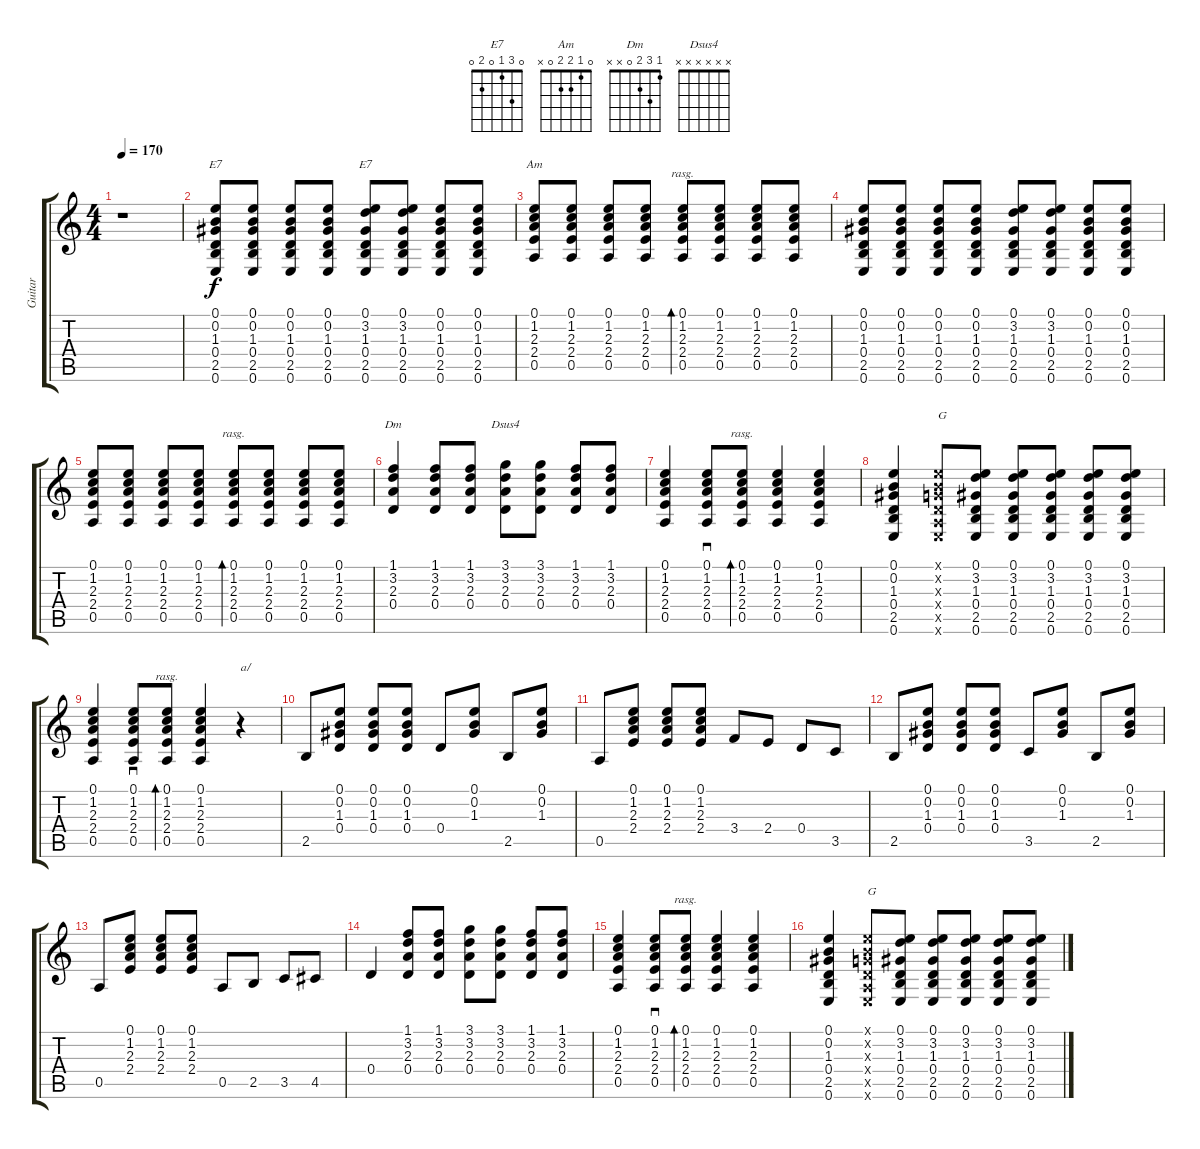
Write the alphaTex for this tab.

\track ("Guitar" "Guitar") {instrument acousticguitarnylon}
\staff {score tabs}
\tuning (E4 B3 G3 D3 A2 E2) {hide}
\chord ("E7" 0 0 1 0 2 0)
\chord ("E7" 0 3 1 0 2 0)
\chord ("Am" 0 1 2 2 0 x)
\chord ("Dm" 1 3 2 0 x x)
\chord ("Dsus4" x x x x x x)
\ts (4 4)
\tempo 170
\clef g2
\ks c
r.1{dy f instrument acousticguitarnylon} |
(0.1 0.2 1.3 0.4 2.5 0.6).8{ch "E7"} (0.1 0.2 1.3 0.4 2.5 0.6).8 (0.1 0.2 1.3 0.4 2.5 0.6).8 (0.1 0.2 1.3 0.4 2.5 0.6).8 (0.1 3.2 1.3 0.4 2.5 0.6).8{ch "E7"} (0.1 3.2 1.3 0.4 2.5 0.6).8 (0.1 0.2 1.3 0.4 2.5 0.6).8 (0.1 0.2 1.3 0.4 2.5 0.6).8 |
(0.1 1.2 2.3 2.4 0.5).8{ch "Am"} (0.1 1.2 2.3 2.4 0.5).8 (0.1 1.2 2.3 2.4 0.5).8 (0.1 1.2 2.3 2.4 0.5).8 (0.1 1.2 2.3 2.4 0.5).8{bd 120 rasg ii} (0.1 1.2 2.3 2.4 0.5).8 (0.1 1.2 2.3 2.4 0.5).8 (0.1 1.2 2.3 2.4 0.5).8 |
(0.1 0.2 1.3 0.4 2.5 0.6).8 (0.1 0.2 1.3 0.4 2.5 0.6).8 (0.1 0.2 1.3 0.4 2.5 0.6).8 (0.1 0.2 1.3 0.4 2.5 0.6).8 (0.1 3.2 1.3 0.4 2.5 0.6).8 (0.1 3.2 1.3 0.4 2.5 0.6).8 (0.1 0.2 1.3 0.4 2.5 0.6).8 (0.1 0.2 1.3 0.4 2.5 0.6).8 |
(0.1 1.2 2.3 2.4 0.5).8 (0.1 1.2 2.3 2.4 0.5).8 (0.1 1.2 2.3 2.4 0.5).8 (0.1 1.2 2.3 2.4 0.5).8 (0.1 1.2 2.3 2.4 0.5).8{bd 120 rasg ii} (0.1 1.2 2.3 2.4 0.5).8 (0.1 1.2 2.3 2.4 0.5).8 (0.1 1.2 2.3 2.4 0.5).8 |
(1.1 3.2 2.3 0.4).4{ch "Dm"} (1.1 3.2 2.3 0.4).8 (1.1 3.2 2.3 0.4).8 (3.1 3.2 2.3 0.4).8{ch "Dsus4"} (3.1 3.2 2.3 0.4).8 (1.1 3.2 2.3 0.4).8 (1.1 3.2 2.3 0.4).8 |
(0.1 1.2 2.3 2.4 0.5).4 (0.1 1.2 2.3 2.4 0.5).8{sd} (0.1 1.2 2.3 2.4 0.5).8{bd 120 rasg ii} (0.1 1.2 2.3 2.4 0.5).4 (0.1 1.2 2.3 2.4 0.5).4 |
(0.1 0.2 1.3 0.4 2.5 0.6).4 (0.1{x} 0.2{x} 0.3{x} 0.4{x} 0.5{x} 0.6{x}).8{txt "G"} (0.1 3.2 1.3 0.4 2.5 0.6).8 (0.1 3.2 1.3 0.4 2.5 0.6).8 (0.1 3.2 1.3 0.4 2.5 0.6).8 (0.1 3.2 1.3 0.4 2.5 0.6).8 (0.1 3.2 1.3 0.4 2.5 0.6).8 |
(0.1 1.2 2.3 2.4 0.5).4 (0.1 1.2 2.3 2.4 0.5).8{sd} (0.1 1.2 2.3 2.4 0.5).8{bd 120 rasg ii} (0.1 1.2 2.3 2.4 0.5).4 r.4{txt "a/"} |
2.5.8 (0.1 0.2 1.3 0.4).8 (0.1 0.2 1.3 0.4).8 (0.1 0.2 1.3 0.4).8 0.4.8 (0.1 0.2 1.3).8 2.5.8 (0.1 0.2 1.3).8 |
0.5.8 (0.1 1.2 2.3 2.4).8 (0.1 1.2 2.3 2.4).8 (0.1 1.2 2.3 2.4).8 3.4.8 2.4.8 0.4.8 3.5.8 |
2.5.8 (0.1 0.2 1.3 0.4).8 (0.1 0.2 1.3 0.4).8 (0.1 0.2 1.3 0.4).8 3.5.8 (0.1 0.2 1.3).8 2.5.8 (0.1 0.2 1.3).8 |
0.5.8 (0.1 1.2 2.3 2.4).8 (0.1 1.2 2.3 2.4).8 (0.1 1.2 2.3 2.4).8 0.5.8 2.5.8 3.5.8 4.5.8 |
0.4.4 (1.1 3.2 2.3 0.4).8 (1.1 3.2 2.3 0.4).8 (3.1 3.2 2.3 0.4).8 (3.1 3.2 2.3 0.4).8 (1.1 3.2 2.3 0.4).8 (1.1 3.2 2.3 0.4).8 |
(0.1 1.2 2.3 2.4 0.5).4 (0.1 1.2 2.3 2.4 0.5).8{sd} (0.1 1.2 2.3 2.4 0.5).8{bd 120 rasg ii} (0.1 1.2 2.3 2.4 0.5).4 (0.1 1.2 2.3 2.4 0.5).4 |
(0.1 0.2 1.3 0.4 2.5 0.6).4 (0.1{x} 0.2{x} 0.3{x} 0.4{x} 0.5{x} 0.6{x}).8{txt "G"} (0.1 3.2 1.3 0.4 2.5 0.6).8 (0.1 3.2 1.3 0.4 2.5 0.6).8 (0.1 3.2 1.3 0.4 2.5 0.6).8 (0.1 3.2 1.3 0.4 2.5 0.6).8 (0.1 3.2 1.3 0.4 2.5 0.6).8
